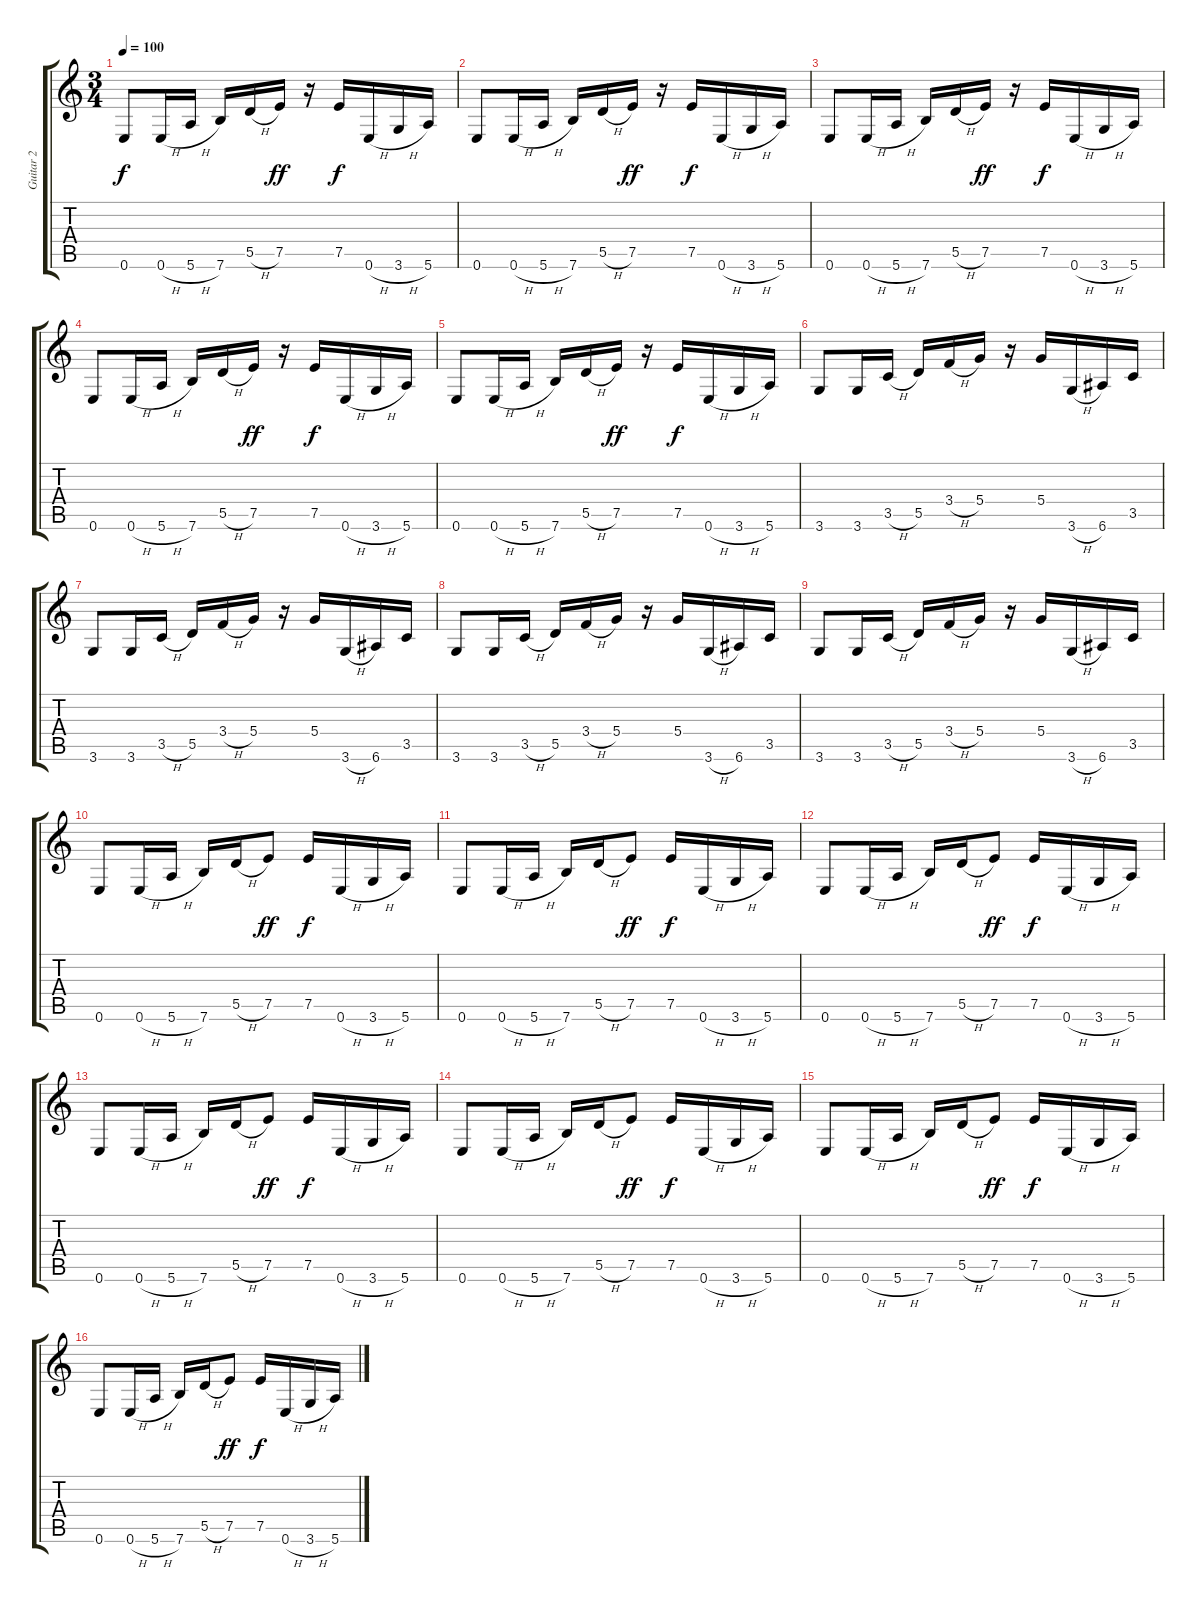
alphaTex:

\track ("Guitar 2" "Guitar 2") {instrument distortionguitar}
\staff {score tabs}
\tuning (E4 B3 G3 D3 A2 E2) {hide}
\ts (3 4)
\tempo 100
\clef g2
\ks c
0.6.8{dy f} 0.6{h}.16 5.6{h}.16 7.6.16 5.5{h}.16 7.5.16{dy ff} r.16 7.5.16{dy f} 0.6{h}.16 3.6{h}.16 5.6.16 |
0.6.8 0.6{h}.16 5.6{h}.16 7.6.16 5.5{h}.16 7.5.16{dy ff} r.16 7.5.16{dy f} 0.6{h}.16 3.6{h}.16 5.6.16 |
0.6.8 0.6{h}.16 5.6{h}.16 7.6.16 5.5{h}.16 7.5.16{dy ff} r.16 7.5.16{dy f} 0.6{h}.16 3.6{h}.16 5.6.16 |
0.6.8 0.6{h}.16 5.6{h}.16 7.6.16 5.5{h}.16 7.5.16{dy ff} r.16 7.5.16{dy f} 0.6{h}.16 3.6{h}.16 5.6.16 |
0.6.8 0.6{h}.16 5.6{h}.16 7.6.16 5.5{h}.16 7.5.16{dy ff} r.16 7.5.16{dy f} 0.6{h}.16 3.6{h}.16 5.6.16 |
3.6.8 3.6.16 3.5{h}.16 5.5.16 3.4{h}.16 5.4.16 r.16 5.4.16 3.6{h}.16 6.6.16 3.5.16 |
3.6.8 3.6.16 3.5{h}.16 5.5.16 3.4{h}.16 5.4.16 r.16 5.4.16 3.6{h}.16 6.6.16 3.5.16 |
3.6.8 3.6.16 3.5{h}.16 5.5.16 3.4{h}.16 5.4.16 r.16 5.4.16 3.6{h}.16 6.6.16 3.5.16 |
3.6.8 3.6.16 3.5{h}.16 5.5.16 3.4{h}.16 5.4.16 r.16 5.4.16 3.6{h}.16 6.6.16 3.5.16 |
0.6.8 0.6{h}.16 5.6{h}.16 7.6.16 5.5{h}.16 7.5.8{dy ff} 7.5.16{dy f} 0.6{h}.16 3.6{h}.16 5.6.16 |
0.6.8 0.6{h}.16 5.6{h}.16 7.6.16 5.5{h}.16 7.5.8{dy ff} 7.5.16{dy f} 0.6{h}.16 3.6{h}.16 5.6.16 |
0.6.8 0.6{h}.16 5.6{h}.16 7.6.16 5.5{h}.16 7.5.8{dy ff} 7.5.16{dy f} 0.6{h}.16 3.6{h}.16 5.6.16 |
0.6.8 0.6{h}.16 5.6{h}.16 7.6.16 5.5{h}.16 7.5.8{dy ff} 7.5.16{dy f} 0.6{h}.16 3.6{h}.16 5.6.16 |
0.6.8 0.6{h}.16 5.6{h}.16 7.6.16 5.5{h}.16 7.5.8{dy ff} 7.5.16{dy f} 0.6{h}.16 3.6{h}.16 5.6.16 |
0.6.8 0.6{h}.16 5.6{h}.16 7.6.16 5.5{h}.16 7.5.8{dy ff} 7.5.16{dy f} 0.6{h}.16 3.6{h}.16 5.6.16 |
0.6.8 0.6{h}.16 5.6{h}.16 7.6.16 5.5{h}.16 7.5.8{dy ff} 7.5.16{dy f} 0.6{h}.16 3.6{h}.16 5.6.16
